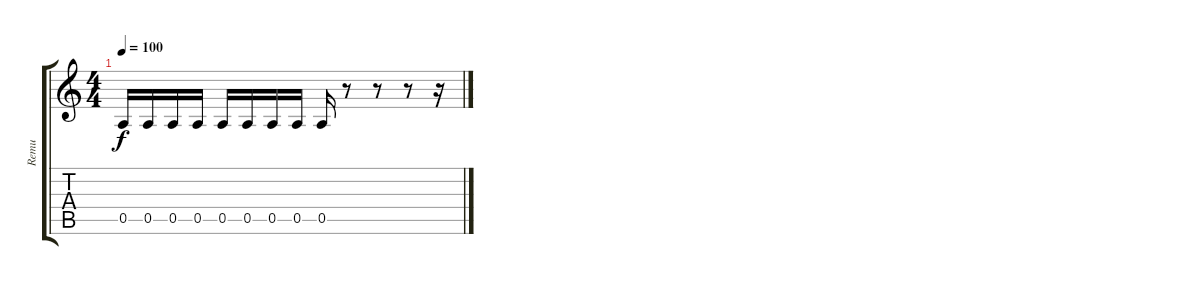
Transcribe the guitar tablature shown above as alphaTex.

\track ("Remu" "Remu") {instrument overdrivenguitar}
\staff {score tabs}
\tuning (E4 B3 G3 D3 A2 E2) {hide}
\ts (4 4)
\tempo 100
\clef g2
\ks c
0.5.16{dy f} 0.5.16 0.5.16 0.5.16 0.5.16 0.5.16 0.5.16 0.5.16 0.5.16 r.8 r.8 r.8 r.16
